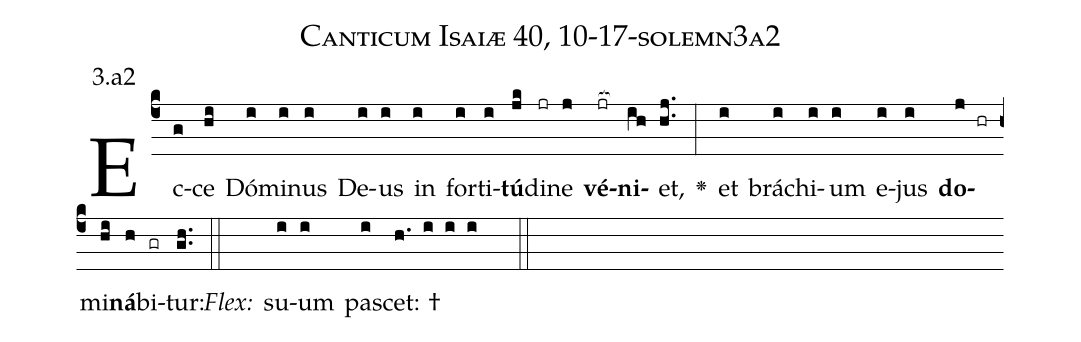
name: Canticum Isaiæ 40, 10-17-solemn3a2;
annotation: 3.a2;
%%
(c4)Ec(g)ce(hi) Dó(i)mi(i)nus(i) De(i)us(i) in(i) for(i)ti(i)<b>tú</b>(jk)di(jr)ne(j) <b>vé</b>(jr[ocb:1{])<b>ni</b>(ih[ocb:0}])et,(hj..) <v>\greheightstar</v>(:) et(i) brá(i)chi(i)um(i) e(i)jus(i) <b>do</b>(j hr)mi(hi)<b>ná</b>(h)bi(gr)tur:(gh..) (::)
<i>Flex:</i>()  su(i)um(i) pa(i)scet: †(h. i i i  ::)

%E(i) u(i) o(j) u(hi) a(h) e.(gh..) (::)
